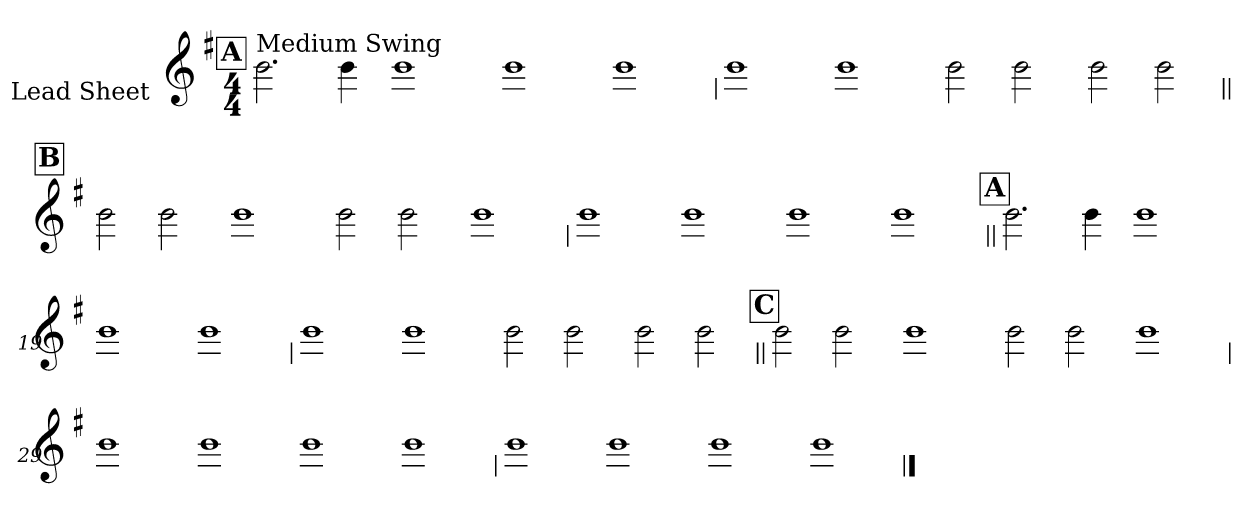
**kern
*part1
*staff1
*I"Lead Sheet
*stria0
*clefG2
*k[f#]
*G:
*M4/4
!!LO:REH:place=s1:a:t=A
=1||
!LO:TX:a:t=Medium Swing
2.b
4b
=2-
1b
=3-
1b
=4-
1b
!!LO:LB:g=z
=5
1b
=6-
1b
=7-
2b
2b
=8-
2b
2b
!!LO:LB:g=z
!!LO:REH:place=s1:a:t=B
=9||
2b
2b
=10-
1b
=11-
2b
2b
=12-
1b
!!LO:LB:g=z
=13
1b
=14-
1b
=15-
1b
=16-
1b
!!LO:LB:g=z
!!LO:REH:place=s1:a:t=A
=17||
2.b
4b
=18-
1b
=19-
1b
=20-
1b
!!LO:LB:g=z
=21
1b
=22-
1b
=23-
2b
2b
=24-
2b
2b
!!LO:LB:g=z
!!LO:REH:place=s1:a:t=C
=25||
2b
2b
=26-
1b
=27-
2b
2b
=28-
1b
!!LO:LB:g=z
=29
1b
=30-
1b
=31-
1b
=32-
1b
!!LO:LB:g=z
=33
1b
=34-
1b
=35-
1b
=36-
1b
==
*-
